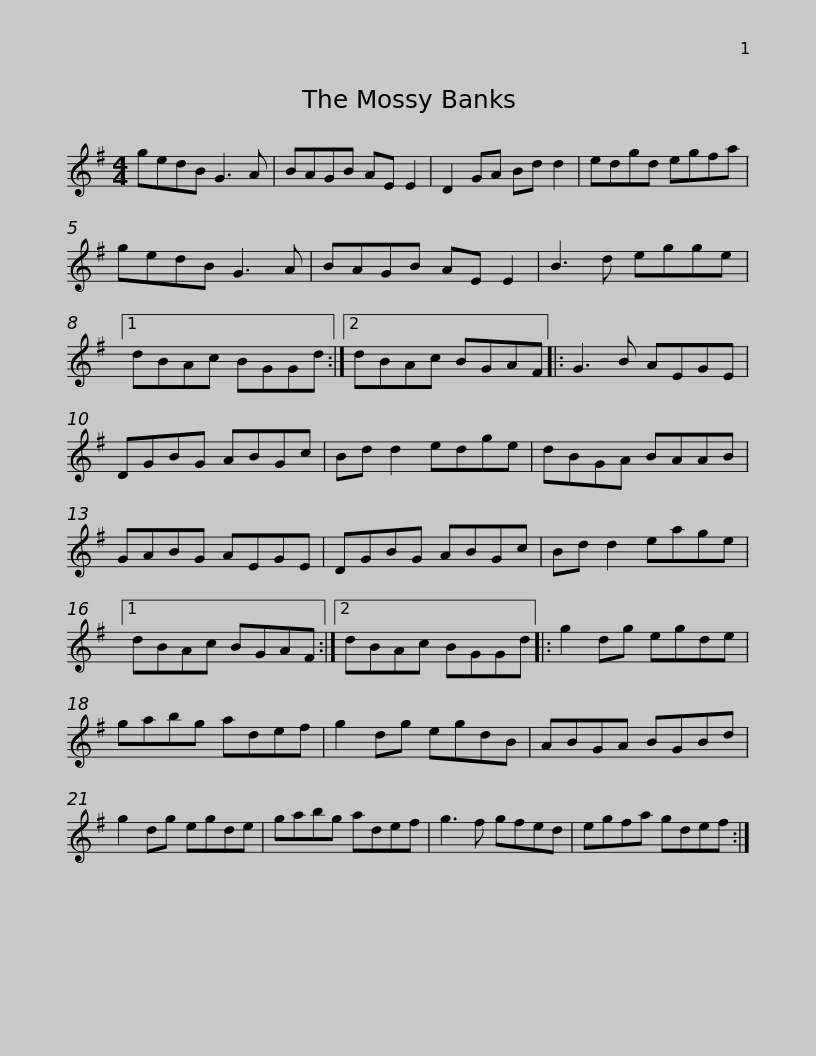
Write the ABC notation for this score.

X:1
L:1/8
M:4/4
I:linebreak $
K:G
V:1 treble
V:1
 gedB G3 A | BAGB AE E2 | D2 GA Bd d2 | edgd egfa | gedB G3 A | %5
 BAGB AE E2 |$ B3 d egge |1 dBAc BGGd :|2 dBAc BGAF |: G3 B AEGE | %10
 DGBG ABGc | Bd d2 edge |$ dBGA BAAB | GABG AEGE | DGBG ABGc | %15
 Bd d2 eage |1 dBAc BGAF :|2$ dBAc BGGd |: g2 dg egde | gabg adef | %20
 g2 dg egdB | ABGA BGBd | g2 dg egde |$ gabg adef | g3 f gfed | %25
 egfa gdef :| %26
